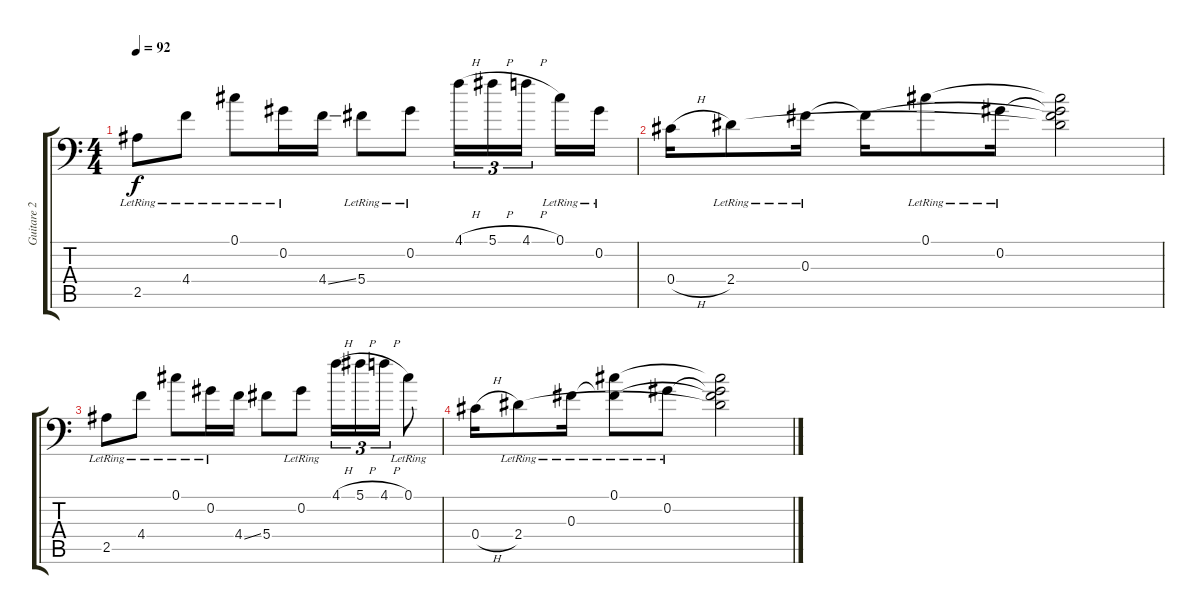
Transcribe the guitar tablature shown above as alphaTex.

\track ("Guitare 2" "Guitare 2") {instrument overdrivenguitar}
\staff {score tabs}
\tuning (Db4 Ab3 Gb3 Db3 Ab2 Bb1) {hide}
\ts (4 4)
\tempo 92
\clef f4
\ks c
2.5{lr}.8{dy f} 4.4{lr}.8 0.1{lr}.8 0.2{lr}.16 4.4{ss}.16 5.4{lr}.8 0.2{lr}.8 4.1{h}.16{tu (3 2)} 5.1{h}.16{tu (3 2)} 4.1{h}.16{tu (3 2)} 0.1{lr}.16 0.2{lr}.16 |
0.4{h}.16 2.4{lr}.8 0.3{lr}.16 0.3{t}.16 0.1{lr}.8 0.2{lr}.16 (0.1{t} 0.2{t} 0.3{t} 2.4{t}).2 |
2.5{lr}.8 4.4{lr}.8 0.1{lr}.8 0.2{lr}.16 4.4{ss}.16 5.4.8 0.2{lr}.8 4.1{h}.16{tu (3 2)} 5.1{h}.16{tu (3 2)} 4.1{h}.16{tu (3 2)} 0.1{lr}.8 |
0.4{h}.16 2.4{lr}.8 0.3{lr}.16 (0.1{lr} 0.3{t}).8 0.2{lr}.8 (0.1{t} 0.2{t} 0.3{t} 2.4{t}).2
